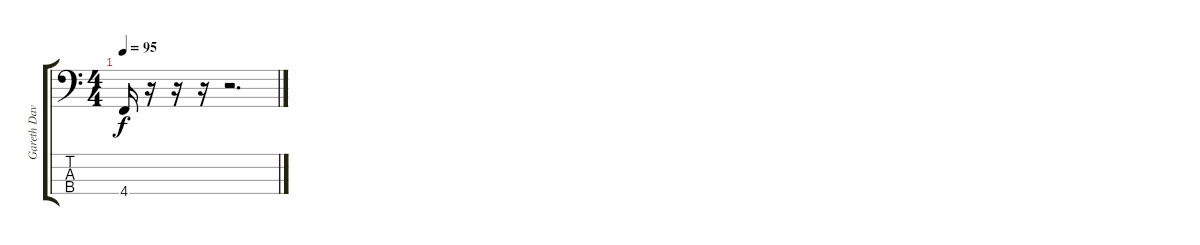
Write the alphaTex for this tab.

\track ("Gareth Davis" "Gareth Dav") {instrument electricbassfinger}
\staff {score tabs}
\tuning (Gb2 Db2 Ab1 Db1) {hide}
\ts (4 4)
\tempo 95
\clef f4
\ks c
4.4{t}.16{dy f} r.16 r.16 r.16 r.2{d}
